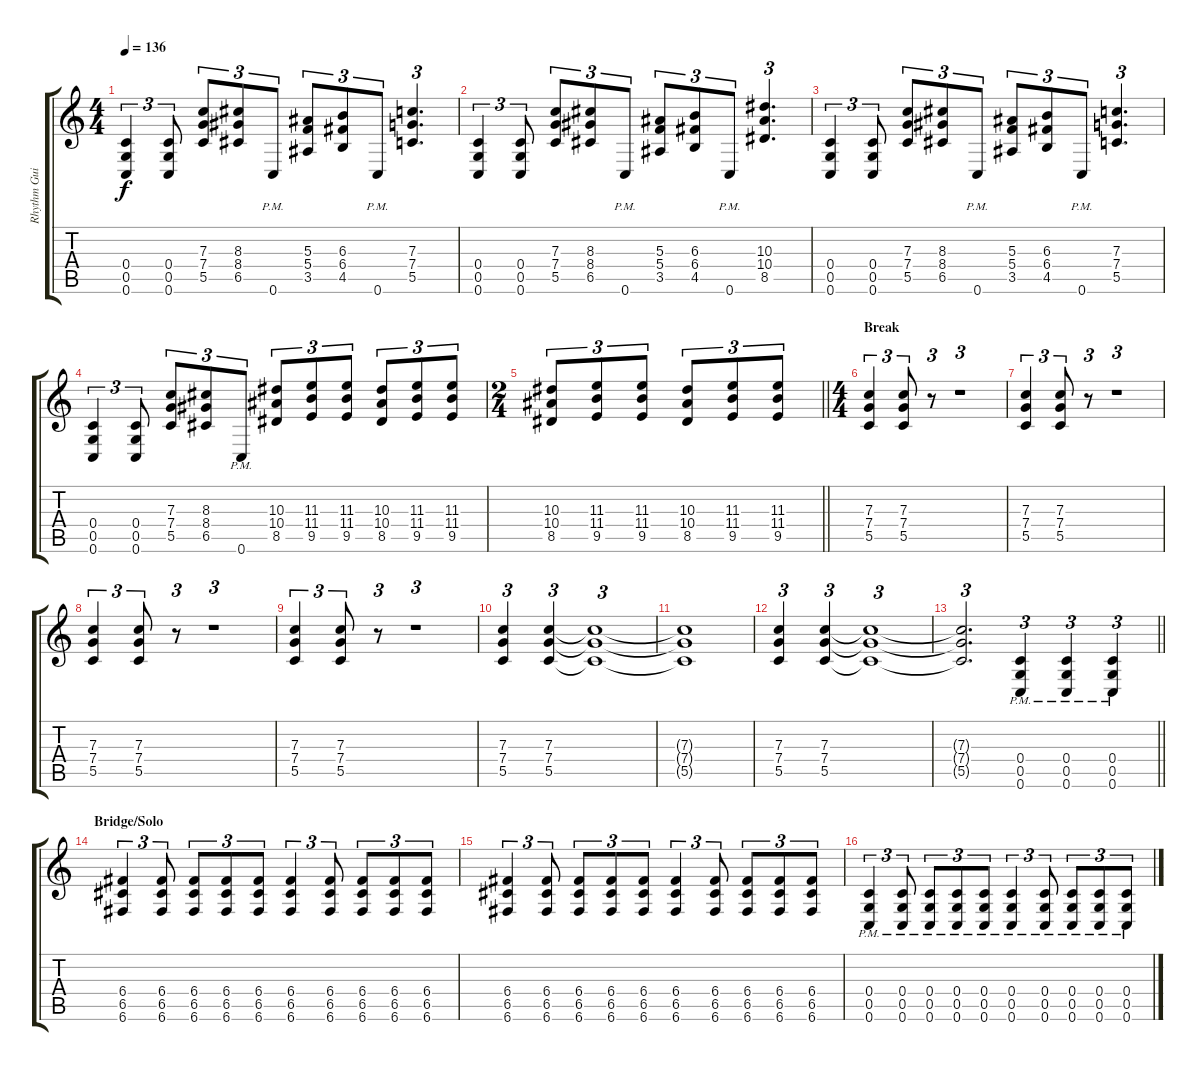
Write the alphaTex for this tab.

\track ("Rhythm Guitar" "Rhythm Gui") {instrument distortionguitar}
\staff {score tabs}
\tuning (D4 A3 F3 C3 G2 C2) {hide}
\ts (4 4)
\tempo 136
\clef g2
\ks c
(0.4 0.5 0.6).4{tu (3 2) dy f} (0.4 0.5 0.6).8{tu (3 2)} (7.3 7.4 5.5).8{tu (3 2)} (8.3 8.4 6.5).8{tu (3 2)} 0.6{pm}.8{tu (3 2)} (5.3 5.4 3.5).8{tu (3 2)} (6.3 6.4 4.5).8{tu (3 2)} 0.6{pm}.8{tu (3 2)} (7.3 7.4 5.5).4{d tu (3 2)} |
(0.4 0.5 0.6).4{tu (3 2)} (0.4 0.5 0.6).8{tu (3 2)} (7.3 7.4 5.5).8{tu (3 2)} (8.3 8.4 6.5).8{tu (3 2)} 0.6{pm}.8{tu (3 2)} (5.3 5.4 3.5).8{tu (3 2)} (6.3 6.4 4.5).8{tu (3 2)} 0.6{pm}.8{tu (3 2)} (10.3 10.4 8.5).4{d tu (3 2)} |
(0.4 0.5 0.6).4{tu (3 2)} (0.4 0.5 0.6).8{tu (3 2)} (7.3 7.4 5.5).8{tu (3 2)} (8.3 8.4 6.5).8{tu (3 2)} 0.6{pm}.8{tu (3 2)} (5.3 5.4 3.5).8{tu (3 2)} (6.3 6.4 4.5).8{tu (3 2)} 0.6{pm}.8{tu (3 2)} (7.3 7.4 5.5).4{d tu (3 2)} |
(0.4 0.5 0.6).4{tu (3 2)} (0.4 0.5 0.6).8{tu (3 2)} (7.3 7.4 5.5).8{tu (3 2)} (8.3 8.4 6.5).8{tu (3 2)} 0.6{pm}.8{tu (3 2)} (10.3 10.4 8.5).8{tu (3 2)} (11.3 11.4 9.5).8{tu (3 2)} (11.3 11.4 9.5).8{tu (3 2)} (10.3 10.4 8.5).8{tu (3 2)} (11.3 11.4 9.5).8{tu (3 2)} (11.3 11.4 9.5).8{tu (3 2)} |
\ts (2 4)
\barLineRight lightlight
(10.3 10.4 8.5).8{tu (3 2)} (11.3 11.4 9.5).8{tu (3 2)} (11.3 11.4 9.5).8{tu (3 2)} (10.3 10.4 8.5).8{tu (3 2)} (11.3 11.4 9.5).8{tu (3 2)} (11.3 11.4 9.5).8{tu (3 2)} |
\ts (4 4)
\section ("" "Break")
(7.3 7.4 5.5).4{tu (3 2)} (7.3 7.4 5.5).8{tu (3 2)} r.8{tu (3 2)} r.1{tu (3 2)} |
(7.3 7.4 5.5).4{tu (3 2)} (7.3 7.4 5.5).8{tu (3 2)} r.8{tu (3 2)} r.1{tu (3 2)} |
(7.3 7.4 5.5).4{tu (3 2)} (7.3 7.4 5.5).8{tu (3 2)} r.8{tu (3 2)} r.1{tu (3 2)} |
(7.3 7.4 5.5).4{tu (3 2)} (7.3 7.4 5.5).8{tu (3 2)} r.8{tu (3 2)} r.1{tu (3 2)} |
(7.3 7.4 5.5).4{tu (3 2)} (7.3 7.4 5.5).4{tu (3 2)} (7.3{t} 7.4{t} 5.5{t}).1{tu (3 2)} |
(7.3{t} 7.4{t} 5.5{t}).1 |
(7.3 7.4 5.5).4{tu (3 2)} (7.3 7.4 5.5).4{tu (3 2)} (7.3{t} 7.4{t} 5.5{t}).1{tu (3 2)} |
\barLineRight lightlight
(7.3{t} 7.4{t} 5.5{t}).2{d tu (3 2)} (0.4{pm} 0.5{pm} 0.6{pm}).4{tu (3 2)} (0.4{pm} 0.5{pm} 0.6{pm}).4{tu (3 2)} (0.4{pm} 0.5{pm} 0.6{pm}).4{tu (3 2)} |
\section ("" "Bridge/Solo")
(6.4 6.5 6.6).4{tu (3 2)} (6.4 6.5 6.6).8{tu (3 2)} (6.4 6.5 6.6).8{tu (3 2)} (6.4 6.5 6.6).8{tu (3 2)} (6.4 6.5 6.6).8{tu (3 2)} (6.4 6.5 6.6).4{tu (3 2)} (6.4 6.5 6.6).8{tu (3 2)} (6.4 6.5 6.6).8{tu (3 2)} (6.4 6.5 6.6).8{tu (3 2)} (6.4 6.5 6.6).8{tu (3 2)} |
(6.4 6.5 6.6).4{tu (3 2)} (6.4 6.5 6.6).8{tu (3 2)} (6.4 6.5 6.6).8{tu (3 2)} (6.4 6.5 6.6).8{tu (3 2)} (6.4 6.5 6.6).8{tu (3 2)} (6.4 6.5 6.6).4{tu (3 2)} (6.4 6.5 6.6).8{tu (3 2)} (6.4 6.5 6.6).8{tu (3 2)} (6.4 6.5 6.6).8{tu (3 2)} (6.4 6.5 6.6).8{tu (3 2)} |
(0.4{pm} 0.5{pm} 0.6{pm}).4{tu (3 2)} (0.4{pm} 0.5{pm} 0.6{pm}).8{tu (3 2)} (0.4{pm} 0.5{pm} 0.6{pm}).8{tu (3 2)} (0.4{pm} 0.5{pm} 0.6{pm}).8{tu (3 2)} (0.4{pm} 0.5{pm} 0.6{pm}).8{tu (3 2)} (0.4{pm} 0.5{pm} 0.6{pm}).4{tu (3 2)} (0.4{pm} 0.5{pm} 0.6{pm}).8{tu (3 2)} (0.4{pm} 0.5{pm} 0.6{pm}).8{tu (3 2)} (0.4{pm} 0.5{pm} 0.6{pm}).8{tu (3 2)} (0.4{pm} 0.5{pm} 0.6{pm}).8{tu (3 2)}
